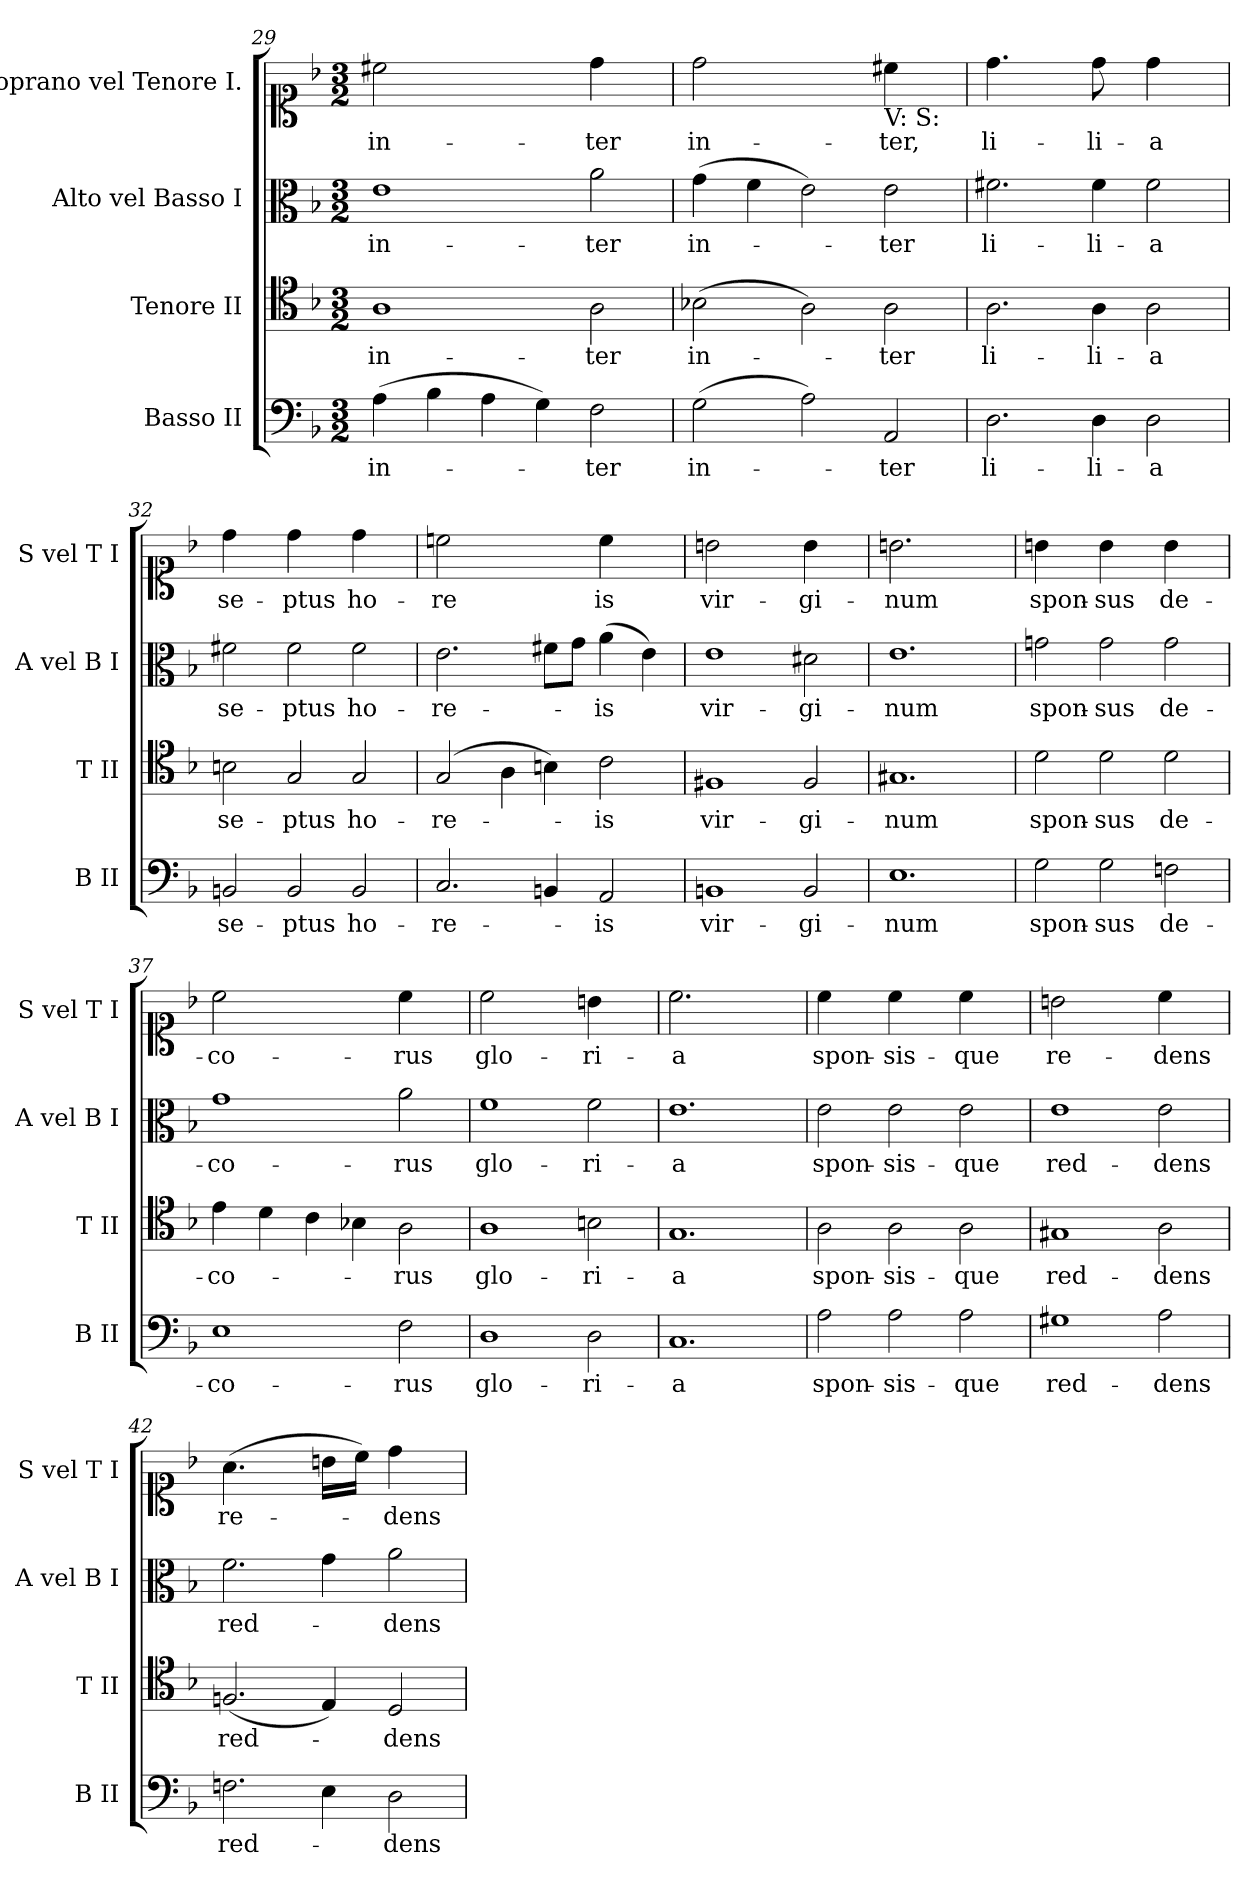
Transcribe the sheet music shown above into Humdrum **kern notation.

**kern	**text	**kern	**text	**kern	**text	**kern	**text
*part4	*part4	*part3	*part3	*part2	*part2	*part1	*part1
*staff4	*staff4	*staff3	*staff3	*staff2	*staff2	*staff1	*staff1
*I"Basso II	*	*I"Tenore II	*	*I"Alto vel Basso I	*	*I"Soprano vel Tenore I.	*
*I'B II	*	*I'T II	*	*I'A vel B I	*	*I'S vel T I	*
*clefF4	*	*clefC4	*	*clefC3	*	*clefC1	*
*k[b-]	*	*k[b-]	*	*k[b-]	*	*k[b-]	*
*F:	*	*F:	*	*F:	*	*F:	*
*M3/2	*	*M3/2	*	*M3/2	*	*M3/2	*
=29	=29	=29	=29	=29	=29	=29	=29
!	!	!	!	!	!	!LO:N:vis=2	!
(4A\	in-	1A\	in-	1e\	in-	1cc#X\	in-
4B-\	.	.	.	.	.	.	.
4A\	.	.	.	.	.	.	.
4G\)	.	.	.	.	.	.	.
!	!	!	!	!	!	!LO:N:vis=4	!
2F\	-ter	2A\	-ter	2a\	-ter	2dd\	-ter
=30	=30	=30	=30	=30	=30	=30	=30
!	!	!	!	!	!	!LO:N:vis=2	!
(2G\	in-	(2B-X\	in-	(4g\	in-	1dd\	in-
.	.	.	.	4f\	.	.	.
2A\)	.	2A\)	.	2e\)	.	.	.
!	!	!	!	!	!	!LO:TX:b:t=V&colon; S&colon;	!
!	!	!	!	!	!	!LO:N:vis=4	!
2AA/	-ter	2A\	-ter	2e\	-ter	2cc#X\	-ter,
=31	=31	=31	=31	=31	=31	=31	=31
!	!	!	!	!	!	!LO:N:vis=4.	!
2.D\	li-	2.A\	li-	2.f#X\	li-	2.dd\	li-
!	!	!	!	!	!	!LO:N:vis=8	!
4D\	-li-	4A\	-li-	4f#\	-li-	4dd\	-li-
!	!	!	!	!	!	!LO:N:vis=4	!
2D\	-a	2A\	-a	2f#\	-a	2dd\	-a
=32	=32	=32	=32	=32	=32	=32	=32
!	!	!	!	!	!	!LO:N:vis=4	!
2BBn/	se-	2Bn\	se-	2f#X\	se-	2dd\	se-
!	!	!	!	!	!	!LO:N:vis=4	!
2BB/	-ptus	2G/	-ptus	2f#\	-ptus	2dd\	-ptus
!	!	!	!	!	!	!LO:N:vis=4	!
2BB/	ho-	2G/	ho-	2f#\	ho-	2dd\	ho-
=33	=33	=33	=33	=33	=33	=33	=33
!	!	!	!	!	!	!LO:N:vis=2	!
2.C/	-re-	(2G/	-re-	2.e\	-re-	1ccn\	-re
.	.	4A\	.	.	.	.	.
4BBn/	.	4Bn\)	.	8f#X\L	.	.	.
.	.	.	.	8g\J	.	.	.
!	!	!	!	!	!	!LO:N:vis=4	!
2AA/	-is	2c\	-is	(4a\	-is	2cc\	is
.	.	.	.	4e\)	.	.	.
=34	=34	=34	=34	=34	=34	=34	=34
!	!	!	!	!	!	!LO:N:vis=2	!
1BBn/	vir-	1F#X/	vir-	1e\	vir-	1bn\	vir-
!	!	!	!	!	!	!LO:N:vis=4	!
2BB/	-gi-	2F#/	-gi-	2d#X\	-gi-	2b\	-gi-
=35	=35	=35	=35	=35	=35	=35	=35
!	!	!	!	!	!	!LO:N:vis=2.	!
1.E\	-num	1.G#X/	-num	1.e\	-num	1.bn\	-num
=36	=36	=36	=36	=36	=36	=36	=36
!	!	!	!	!	!	!LO:N:vis=4	!
2G\	spon-	2d\	spon-	2gn\	spon-	2bn\	spon-
!	!	!	!	!	!	!LO:N:vis=4	!
2G\	-sus	2d\	-sus	2g\	-sus	2b\	-sus
!	!	!	!	!	!	!LO:N:vis=4	!
2Fn\	de-	2d\	de-	2g\	de-	2b\	de-
=37	=37	=37	=37	=37	=37	=37	=37
!	!	!	!	!	!	!LO:N:vis=2	!
1E\	-co-	4e\	-co-	1g\	-co-	1cc\	-co-
.	.	4d\	.	.	.	.	.
.	.	4c\	.	.	.	.	.
.	.	4B-X\	.	.	.	.	.
!	!	!	!	!	!	!LO:N:vis=4	!
2F\	-rus	2A\	-rus	2a\	-rus	2cc\	-rus
=38	=38	=38	=38	=38	=38	=38	=38
!	!	!	!	!	!	!LO:N:vis=2	!
1D\	glo-	1A\	glo-	1f\	glo-	1cc\	glo-
!	!	!	!	!	!	!LO:N:vis=4	!
2D\	-ri-	2Bn\	-ri-	2f\	-ri-	2bn\	-ri-
=39	=39	=39	=39	=39	=39	=39	=39
!	!	!	!	!	!	!LO:N:vis=2.	!
1.C/	-a	1.G/	-a	1.e\	-a	1.cc\	-a
=40	=40	=40	=40	=40	=40	=40	=40
!	!	!	!	!	!	!LO:N:vis=4	!
2A\	spon-	2A\	spon-	2e\	spon-	2cc\	spon-
!	!	!	!	!	!	!LO:N:vis=4	!
2A\	-sis-	2A\	-sis-	2e\	-sis-	2cc\	-sis-
!	!	!	!	!	!	!LO:N:vis=4	!
2A\	-que	2A\	-que	2e\	-que	2cc\	-que
=41	=41	=41	=41	=41	=41	=41	=41
!	!	!	!	!	!	!LO:N:vis=2	!
1G#X\	red-	1G#X/	red-	1e\	red-	1bn\	re-
!	!	!	!	!	!	!LO:N:vis=4	!
2A\	-dens	2A\	-dens	2e\	-dens	2cc\	-dens
=42	=42	=42	=42	=42	=42	=42	=42
!	!	!	!	!	!	!LO:N:vis=4.	!
2.Fn\	red-	(2.Fn/	red-	2.f\	red-	(2.a\	re-
!	!	!	!	!	!	!LO:N:vis=16	!
4E\	.	4E/)	.	4g\	.	8bn\LL	.
!	!	!	!	!	!	!LO:N:vis=16	!
.	.	.	.	.	.	8cc\JJ)	.
!	!	!	!	!	!	!LO:N:vis=4	!
2D\	-dens	2D/	-dens	2a\	-dens	2dd\	-dens
=	=	=	=	=	=	=	=
*-	*-	*-	*-	*-	*-	*-	*-
